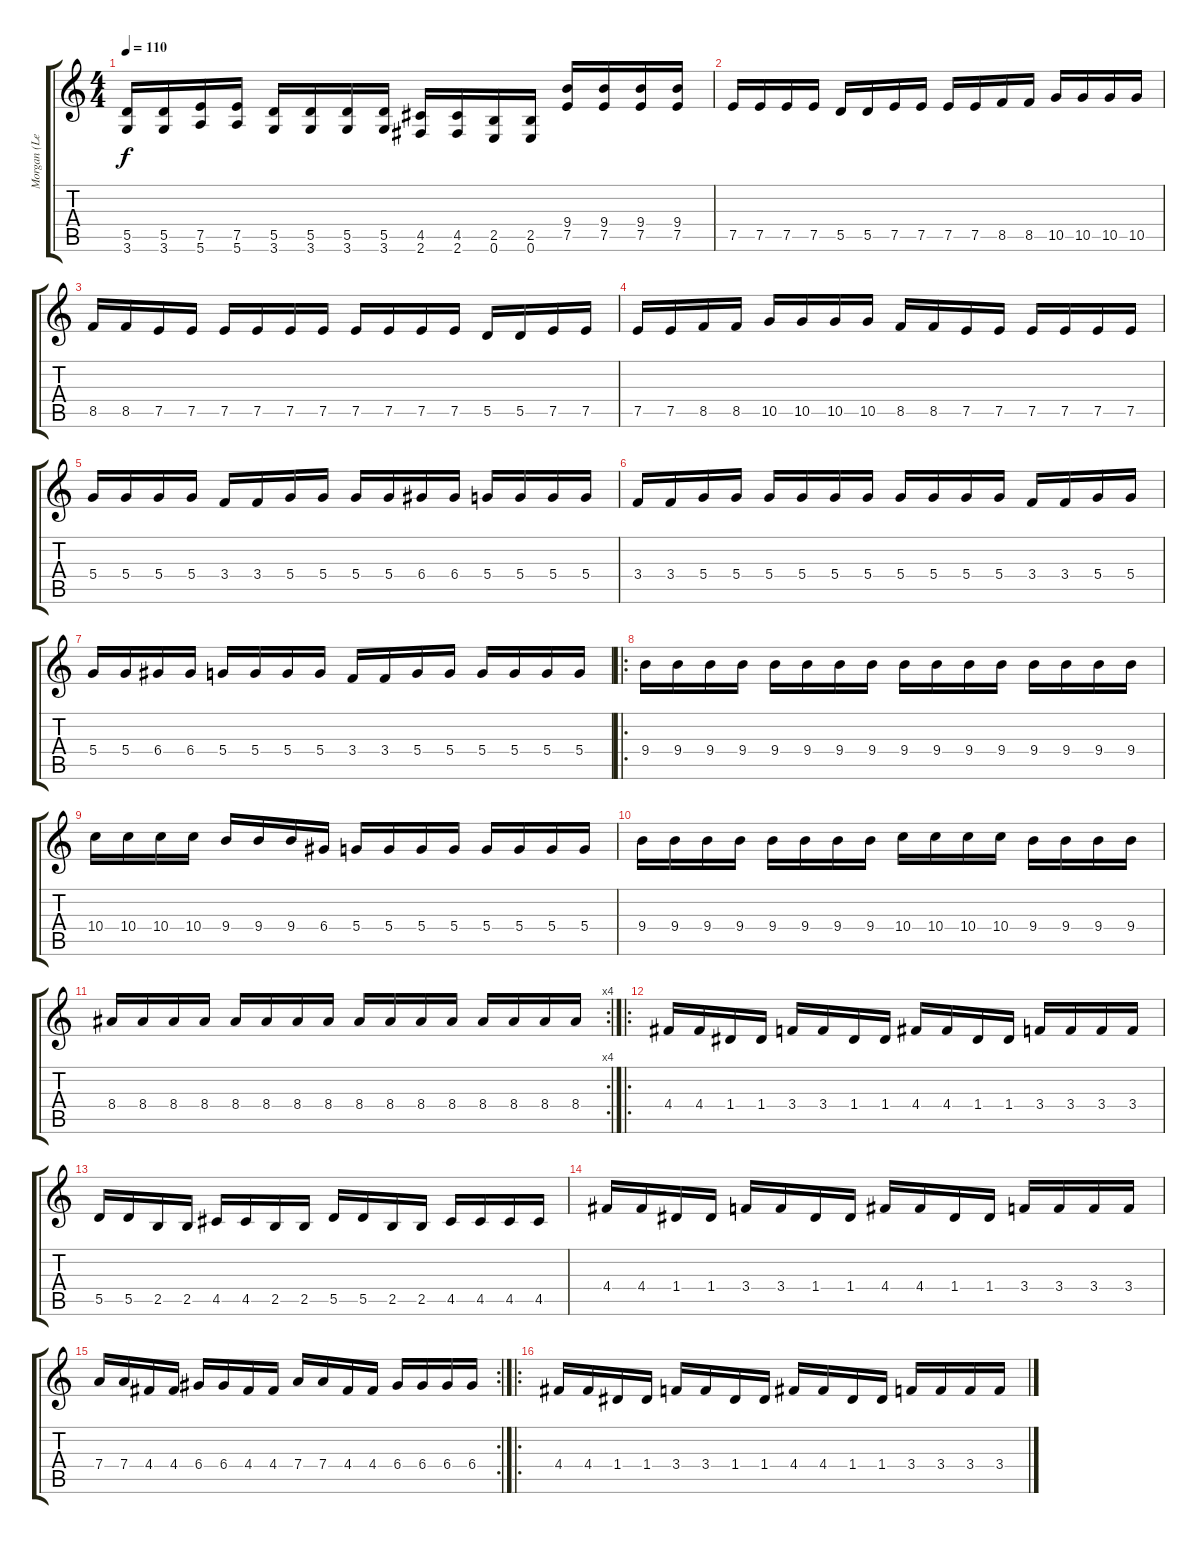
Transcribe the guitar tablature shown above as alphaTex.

\track ("Morgan (Lead)" "Morgan (Le") {instrument distortionguitar}
\staff {score tabs}
\tuning (E4 B3 G3 D3 A2 E2) {hide}
\ts (4 4)
\tempo 110
\clef g2
\ks c
(5.5 3.6).16{dy f} (5.5 3.6).16 (7.5 5.6).16 (7.5 5.6).16 (5.5 3.6).16 (5.5 3.6).16 (5.5 3.6).16 (5.5 3.6).16 (4.5 2.6).16 (4.5 2.6).16 (2.5 0.6).16 (2.5 0.6).16 (9.4 7.5).16 (9.4 7.5).16 (9.4 7.5).16 (9.4 7.5).16 |
7.5.16 7.5.16 7.5.16 7.5.16 5.5.16 5.5.16 7.5.16 7.5.16 7.5.16 7.5.16 8.5.16 8.5.16 10.5.16 10.5.16 10.5.16 10.5.16 |
8.5.16 8.5.16 7.5.16 7.5.16 7.5.16 7.5.16 7.5.16 7.5.16 7.5.16 7.5.16 7.5.16 7.5.16 5.5.16 5.5.16 7.5.16 7.5.16 |
7.5.16 7.5.16 8.5.16 8.5.16 10.5.16 10.5.16 10.5.16 10.5.16 8.5.16 8.5.16 7.5.16 7.5.16 7.5.16 7.5.16 7.5.16 7.5.16 |
5.4.16 5.4.16 5.4.16 5.4.16 3.4.16 3.4.16 5.4.16 5.4.16 5.4.16 5.4.16 6.4.16 6.4.16 5.4.16 5.4.16 5.4.16 5.4.16 |
3.4.16 3.4.16 5.4.16 5.4.16 5.4.16 5.4.16 5.4.16 5.4.16 5.4.16 5.4.16 5.4.16 5.4.16 3.4.16 3.4.16 5.4.16 5.4.16 |
5.4.16 5.4.16 6.4.16 6.4.16 5.4.16 5.4.16 5.4.16 5.4.16 3.4.16 3.4.16 5.4.16 5.4.16 5.4.16 5.4.16 5.4.16 5.4.16 |
\ro
9.4.16 9.4.16 9.4.16 9.4.16 9.4.16 9.4.16 9.4.16 9.4.16 9.4.16 9.4.16 9.4.16 9.4.16 9.4.16 9.4.16 9.4.16 9.4.16 |
10.4.16 10.4.16 10.4.16 10.4.16 9.4.16 9.4.16 9.4.16 6.4.16 5.4.16 5.4.16 5.4.16 5.4.16 5.4.16 5.4.16 5.4.16 5.4.16 |
9.4.16 9.4.16 9.4.16 9.4.16 9.4.16 9.4.16 9.4.16 9.4.16 10.4.16 10.4.16 10.4.16 10.4.16 9.4.16 9.4.16 9.4.16 9.4.16 |
\rc 4
8.4.16 8.4.16 8.4.16 8.4.16 8.4.16 8.4.16 8.4.16 8.4.16 8.4.16 8.4.16 8.4.16 8.4.16 8.4.16 8.4.16 8.4.16 8.4.16 |
\ro
4.4.16 4.4.16 1.4.16 1.4.16 3.4.16 3.4.16 1.4.16 1.4.16 4.4.16 4.4.16 1.4.16 1.4.16 3.4.16 3.4.16 3.4.16 3.4.16 |
5.5.16 5.5.16 2.5.16 2.5.16 4.5.16 4.5.16 2.5.16 2.5.16 5.5.16 5.5.16 2.5.16 2.5.16 4.5.16 4.5.16 4.5.16 4.5.16 |
4.4.16 4.4.16 1.4.16 1.4.16 3.4.16 3.4.16 1.4.16 1.4.16 4.4.16 4.4.16 1.4.16 1.4.16 3.4.16 3.4.16 3.4.16 3.4.16 |
\rc 2
7.4.16 7.4.16 4.4.16 4.4.16 6.4.16 6.4.16 4.4.16 4.4.16 7.4.16 7.4.16 4.4.16 4.4.16 6.4.16 6.4.16 6.4.16 6.4.16 |
\ro
4.4.16 4.4.16 1.4.16 1.4.16 3.4.16 3.4.16 1.4.16 1.4.16 4.4.16 4.4.16 1.4.16 1.4.16 3.4.16 3.4.16 3.4.16 3.4.16
